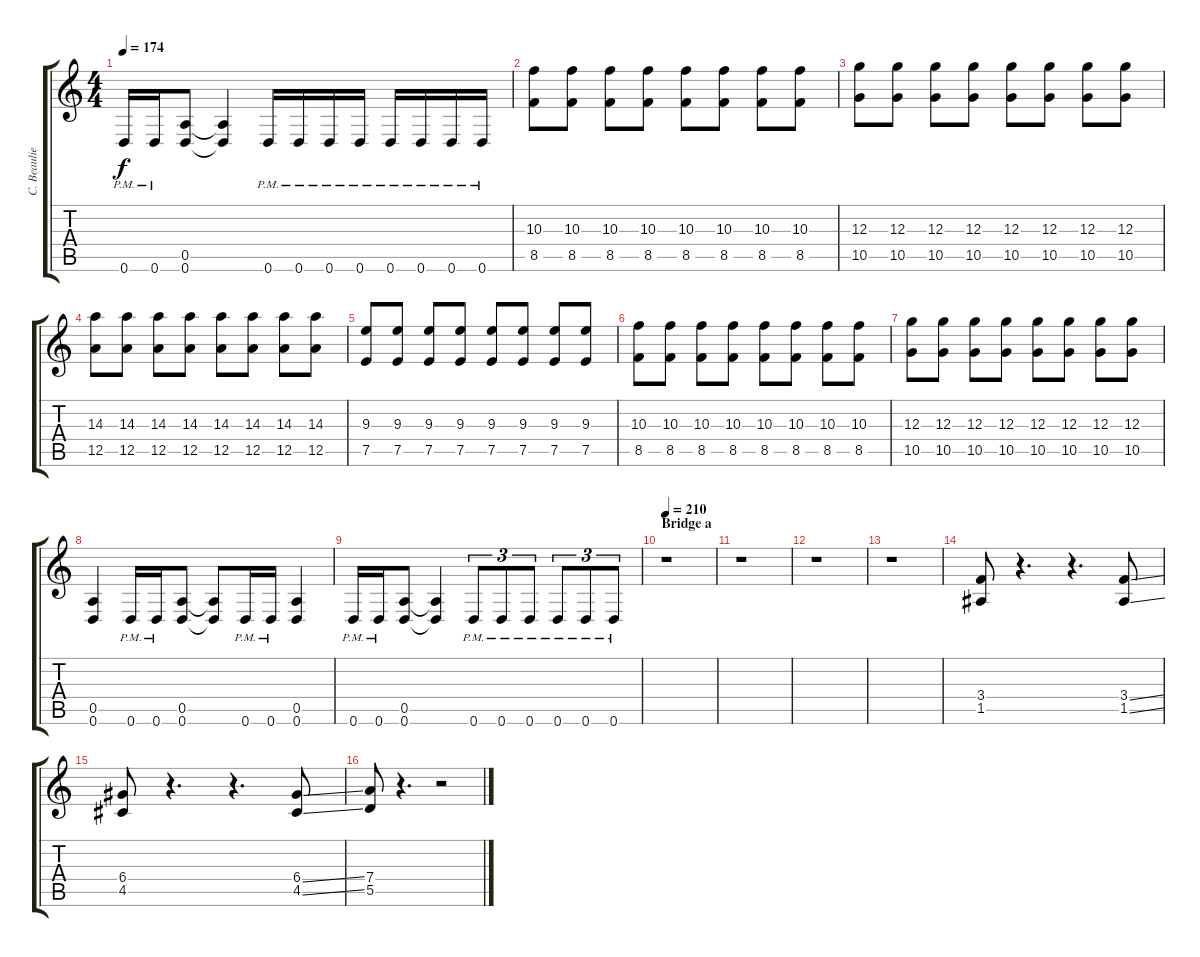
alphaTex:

\track ("C. Beaulieu" "C. Beaulie") {instrument overdrivenguitar}
\staff {score tabs}
\tuning (E4 B3 G3 D3 A2 D2) {hide}
\ts (4 4)
\tempo 174
\clef g2
\ks c
0.6{pm}.16{dy f} 0.6{pm}.16 (0.5 0.6).8 (0.5{t} 0.6{t}).4 0.6{pm}.16 0.6{pm}.16 0.6{pm}.16 0.6{pm}.16 0.6{pm}.16 0.6{pm}.16 0.6{pm}.16 0.6{pm}.16 |
(10.3 8.5).8 (10.3 8.5).8 (10.3 8.5).8 (10.3 8.5).8 (10.3 8.5).8 (10.3 8.5).8 (10.3 8.5).8 (10.3 8.5).8 |
(12.3 10.5).8 (12.3 10.5).8 (12.3 10.5).8 (12.3 10.5).8 (12.3 10.5).8 (12.3 10.5).8 (12.3 10.5).8 (12.3 10.5).8 |
(14.3 12.5).8 (14.3 12.5).8 (14.3 12.5).8 (14.3 12.5).8 (14.3 12.5).8 (14.3 12.5).8 (14.3 12.5).8 (14.3 12.5).8 |
(9.3 7.5).8 (9.3 7.5).8 (9.3 7.5).8 (9.3 7.5).8 (9.3 7.5).8 (9.3 7.5).8 (9.3 7.5).8 (9.3 7.5).8 |
(10.3 8.5).8 (10.3 8.5).8 (10.3 8.5).8 (10.3 8.5).8 (10.3 8.5).8 (10.3 8.5).8 (10.3 8.5).8 (10.3 8.5).8 |
(12.3 10.5).8 (12.3 10.5).8 (12.3 10.5).8 (12.3 10.5).8 (12.3 10.5).8 (12.3 10.5).8 (12.3 10.5).8 (12.3 10.5).8 |
(0.5 0.6).4 0.6{pm}.16 0.6{pm}.16 (0.5 0.6).8 (0.5{t} 0.6{t}).8 0.6{pm}.16 0.6{pm}.16 (0.5 0.6).4 |
0.6{pm}.16 0.6{pm}.16 (0.5 0.6).8 (0.5{t} 0.6{t}).4 0.6{pm}.8{tu (3 2)} 0.6{pm}.8{tu (3 2)} 0.6{pm}.8{tu (3 2)} 0.6{pm}.8{tu (3 2)} 0.6{pm}.8{tu (3 2)} 0.6{pm}.8{tu (3 2)} |
\section ("" "Bridge a")
\tempo 210
r.1 |
r.1 |
r.1 |
r.1 |
(3.4 1.5).8 r.4{d} r.4{d} (3.4{ss} 1.5{ss}).8 |
(6.4 4.5).8 r.4{d} r.4{d} (6.4{ss} 4.5{ss}).8 |
(7.4 5.5).8 r.4{d} r.2
